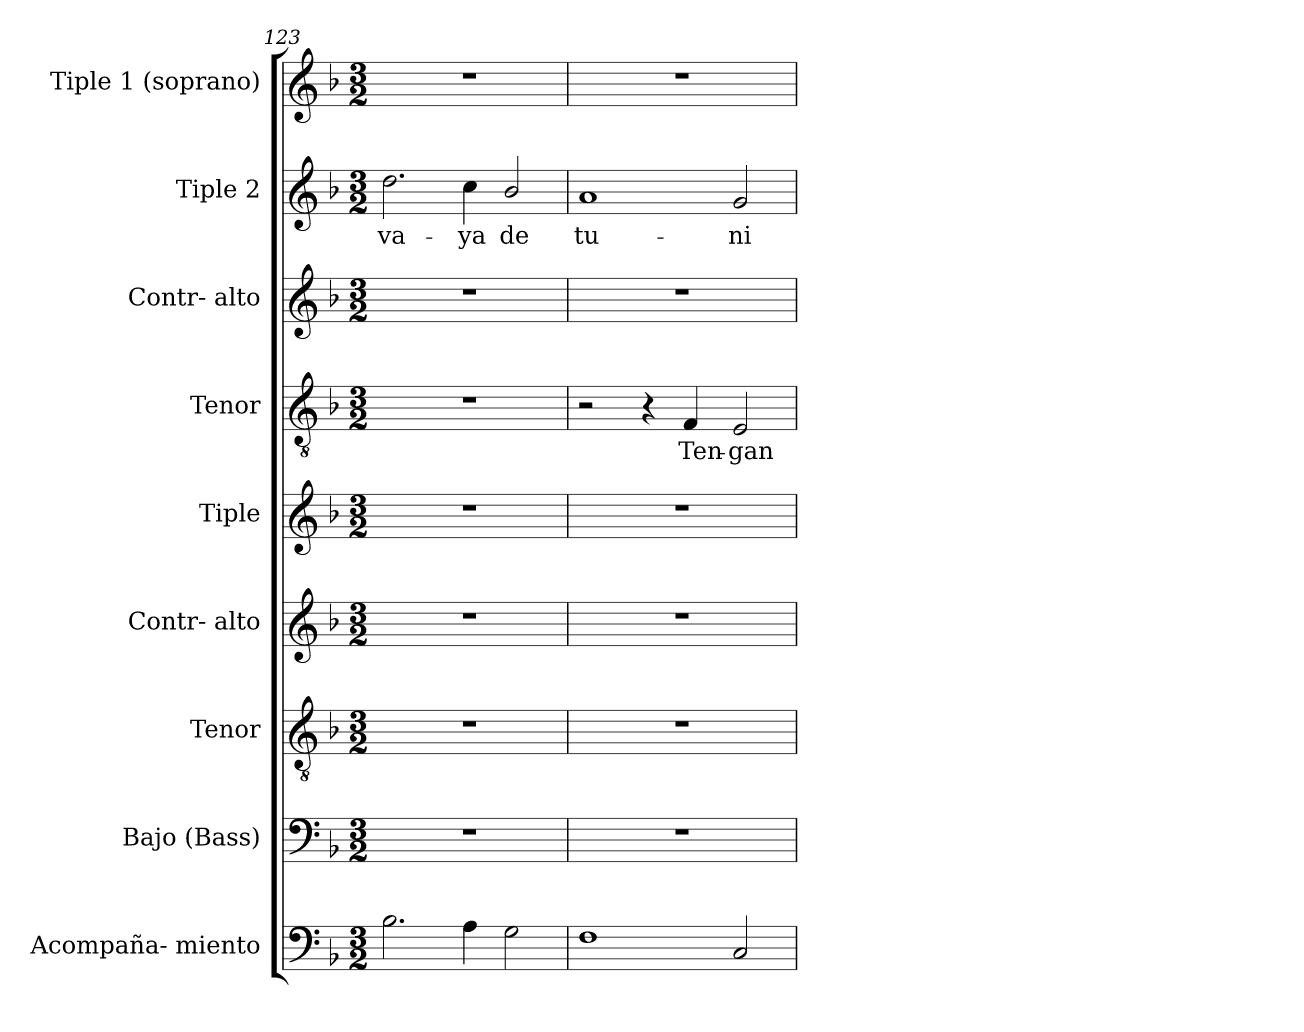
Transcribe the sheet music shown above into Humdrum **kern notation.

**kern	**kern	**kern	**kern	**kern	**kern	**text	**kern	**kern	**text	**kern
*part9	*part8	*part7	*part6	*part5	*part4	*part4	*part3	*part2	*part2	*part1
*staff9	*staff8	*staff7	*staff6	*staff5	*staff4	*staff4	*staff3	*staff2	*staff2	*staff1
*I"Acompaña- miento	*I"Bajo (Bass)	*I"Tenor	*I"Contr- alto	*I"Tiple	*I"Tenor	*	*I"Contr- alto	*I"Tiple 2	*	*I"Tiple 1 (soprano)
*	*I'B.	*I'T.	*I'A.	*	*I'T.	*	*I'A.	*	*	*I'S.
*clefF4	*clefF4	*clefGv2	*clefG2	*clefG2	*clefGv2	*	*clefG2	*clefG2	*	*clefG2
*	*	*ITrd7c12	*	*	*ITrd7c12	*	*	*	*	*
*k[b-]	*k[b-]	*k[b-]	*k[b-]	*k[b-]	*k[b-]	*	*k[b-]	*k[b-]	*	*k[b-]
*F:	*F:	*F:	*F:	*F:	*F:	*	*F:	*F:	*	*F:
*M3/2	*M3/2	*M3/2	*M3/2	*M3/2	*M3/2	*	*M3/2	*M3/2	*	*M3/2
=123	=123	=123	=123	=123	=123	=123	=123	=123	=123	=123
!	!LO:N:vis=1	!LO:N:vis=1	!LO:N:vis=1	!LO:N:vis=1	!LO:N:vis=1	!	!LO:N:vis=1	!	!	!
!	!	!	!	!	!	!	!	!	!LO:LY:b:color=#000000	!LO:N:vis=1
2.B-i\	1.r	1.r	1.r	1.r	1.r	.	1.r	2.ddi\	va-	1.r
!	!	!	!	!	!	!	!	!	!LO:LY:b:color=#000000	!
4Ai\	.	.	.	.	.	.	.	4cci\	-ya	.
!	!	!	!	!	!	!	!	!	!LO:LY:b:color=#000000	!
2Gi\	.	.	.	.	.	.	.	2b-i/	de	.
=124	=124	=124	=124	=124	=124	=124	=124	=124	=124	=124
!	!LO:N:vis=1	!LO:N:vis=1	!LO:N:vis=1	!LO:N:vis=1	!	!	!LO:N:vis=1	!	!	!
!	!	!	!	!	!	!	!	!	!LO:LY:b:color=#000000	!LO:N:vis=1
1Fi	1.r	1.r	1.r	1.r	2r	.	1.r	1ai	tu-	1.r
.	.	.	.	.	4r	.	.	.	.	.
!	!	!	!	!	!	!LO:LY:b:color=#000000	!	!	!	!
.	.	.	.	.	4FFi/	Ten-	.	.	.	.
!	!	!	!	!	!	!LO:LY:b:color=#000000	!	!	!	!
!	!	!	!	!	!	!	!	!	!LO:LY:b:color=#000000	!
2Ci/	.	.	.	.	2EEi/	-gan	.	2gi/	-ni-	.
=	=	=	=	=	=	=	=	=	=	=
*-	*-	*-	*-	*-	*-	*-	*-	*-	*-	*-
